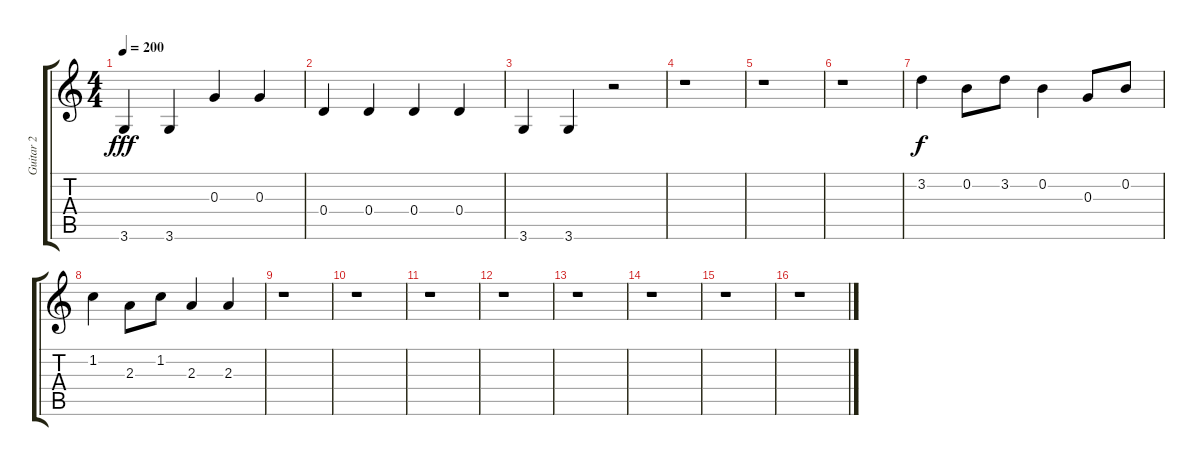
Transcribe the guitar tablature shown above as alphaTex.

\track ("Guitar 2" "Guitar 2") {instrument acousticguitarnylon}
\staff {score tabs}
\tuning (E4 B3 G3 D3 A2 E2) {hide}
\ts (4 4)
\tempo 200
\clef g2
\ks c
3.6.4{dy fff} 3.6.4 0.3.4 0.3.4 |
0.4.4 0.4.4 0.4.4 0.4.4 |
3.6.4 3.6.4 r.2 |
r.1 |
r.1 |
r.1 |
3.2.4{dy f} 0.2.8 3.2.8 0.2.4 0.3.8 0.2.8 |
1.2.4 2.3.8 1.2.8 2.3.4 2.3.4 |
r.1 |
r.1 |
r.1 |
r.1 |
r.1 |
r.1 |
r.1 |
r.1
